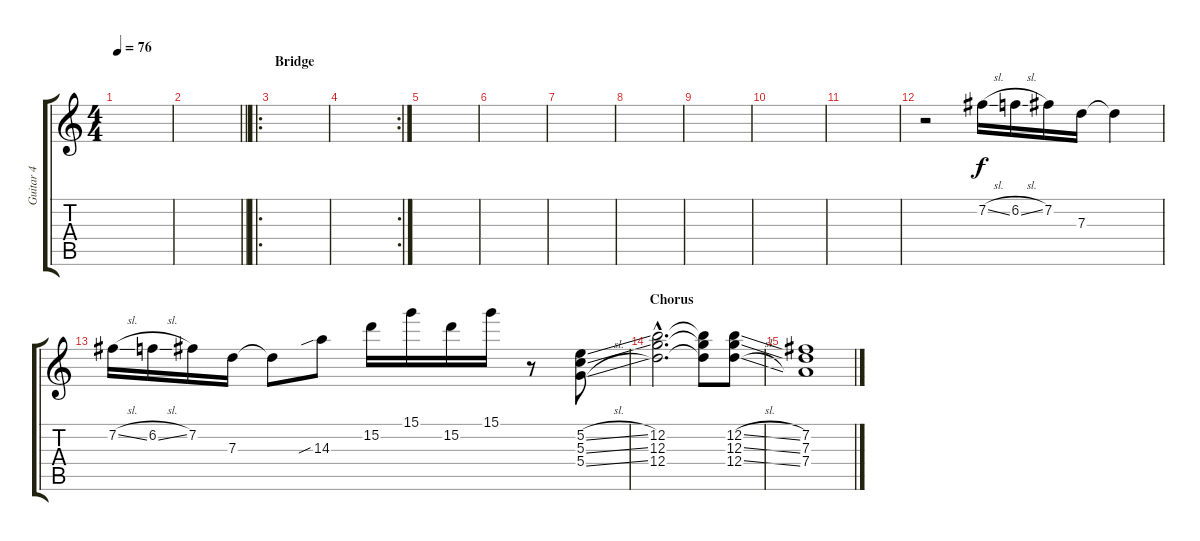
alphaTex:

\track ("Guitar 4" "Guitar 4") {instrument distortionguitar}
\staff {score tabs}
\tuning (E4 B3 G3 D3 A2 E2) {hide}
\ts (4 4)
\tempo 76
\clef g2
\ks c
|
\barLineRight lightlight
|
\ro
\section ("" "Bridge")
|
\rc 2
|
|
|
|
|
|
|
|
r.2 7.2{sl}.16 6.2{sl}.16 7.2.16 7.3.16 7.3{t}.4 |
7.2{sl}.16 6.2{sl}.16 7.2.16 7.3.16 7.3{t}.8 14.3{sib}.8 15.2.16 15.1.16 15.2.16 15.1.16 r.8 (5.2{sl} 5.3{sl} 5.4{sl}).8 |
\section ("" "Chorus")
(12.2{hac} 12.3{hac} 12.4{hac}).2{d} (12.2{t} 12.3{t} 12.4{t}).8 (12.2{sl} 12.3{sl} 12.4{sl}).8 |
(7.2 7.3 7.4).1
